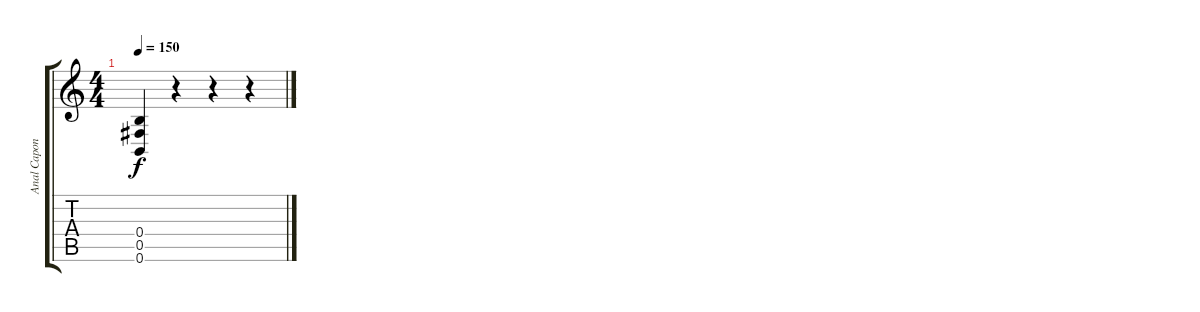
\track ("Anal Capone" "Anal Capon") {instrument distortionguitar}
\staff {score tabs}
\tuning (Db4 Ab3 E3 B2 Gb2 B1) {hide}
\ts (4 4)
\tempo 150
\clef g2
\ks c
(0.4 0.5 0.6).4{dy f} r.4 r.4 r.4
